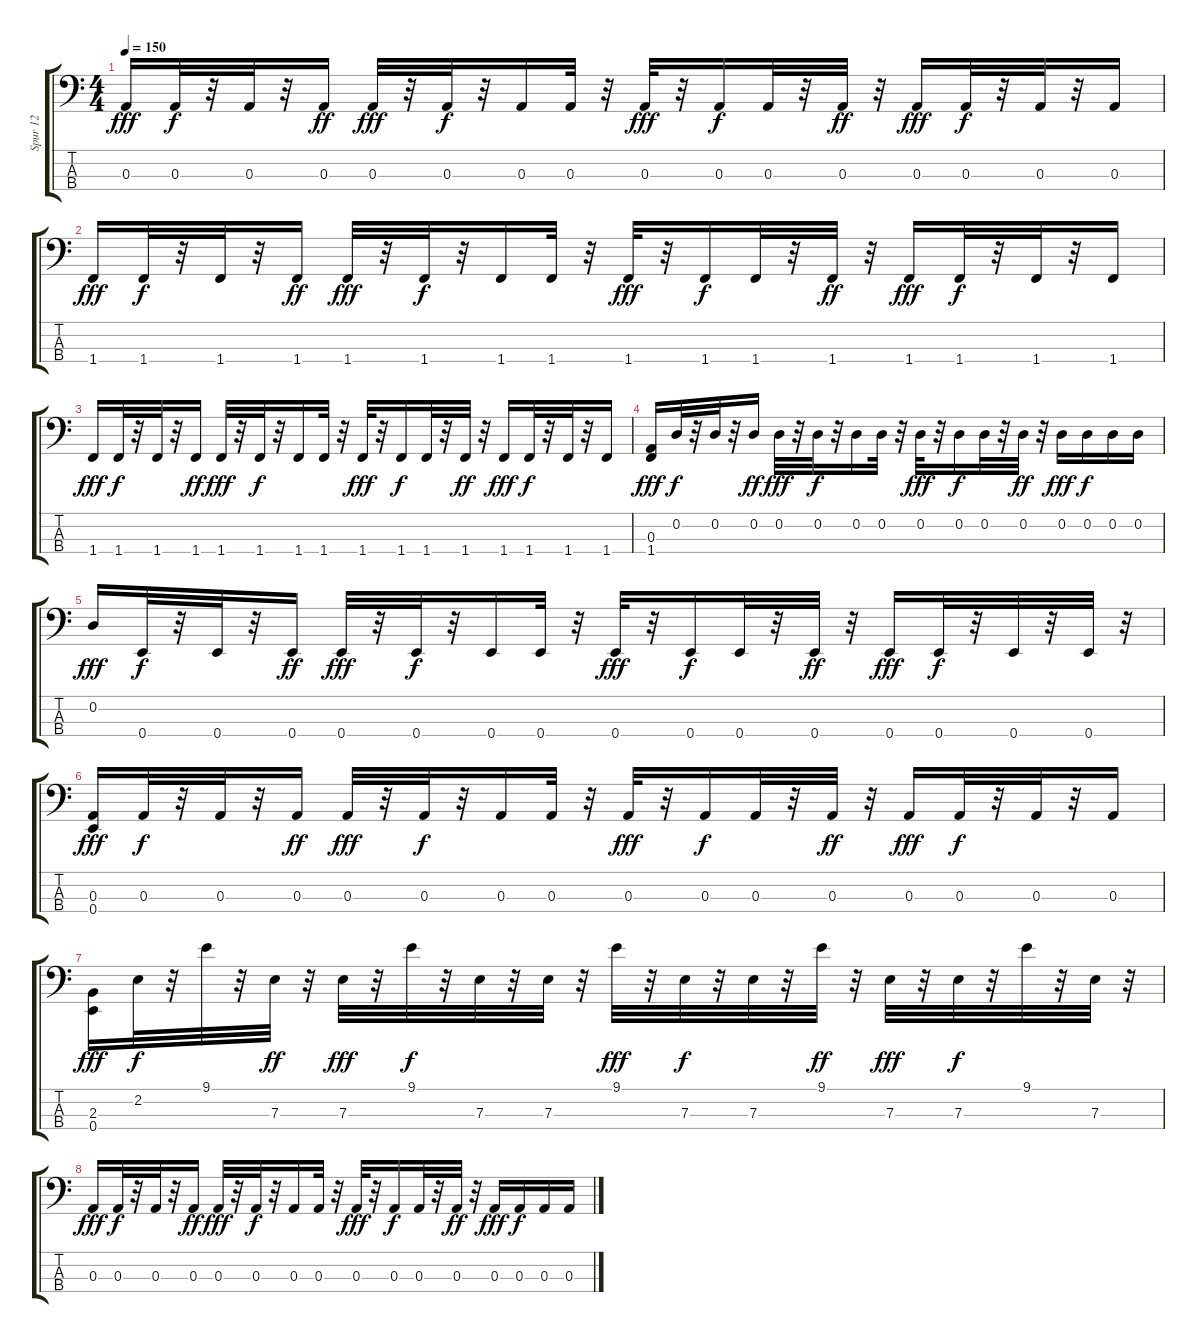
\track ("Spur 12" "Spur 12") {instrument synthbass2}
\staff {score tabs}
\tuning (G2 D2 A1 E1) {hide}
\ts (4 4)
\tempo 150
\clef f4
\ks c
0.3.16{dy fff} 0.3.32{dy f} r.32 0.3.32 r.32 0.3.16{dy ff} 0.3.32{dy fff} r.32 0.3.32{dy f} r.32 0.3.16 0.3.32 r.32 0.3.32{dy fff} r.32 0.3.16{dy f} 0.3.32 r.32 0.3.32{dy ff} r.32 0.3.16{dy fff} 0.3.32{dy f} r.32 0.3.32 r.32 0.3.16 |
1.4.16{dy fff} 1.4.32{dy f} r.32 1.4.32 r.32 1.4.16{dy ff} 1.4.32{dy fff} r.32 1.4.32{dy f} r.32 1.4.16 1.4.32 r.32 1.4.32{dy fff} r.32 1.4.16{dy f} 1.4.32 r.32 1.4.32{dy ff} r.32 1.4.16{dy fff} 1.4.32{dy f} r.32 1.4.32 r.32 1.4.16 |
1.4.16{dy fff} 1.4.32{dy f} r.32 1.4.32 r.32 1.4.16{dy ff} 1.4.32{dy fff} r.32 1.4.32{dy f} r.32 1.4.16 1.4.32 r.32 1.4.32{dy fff} r.32 1.4.16{dy f} 1.4.32 r.32 1.4.32{dy ff} r.32 1.4.16{dy fff} 1.4.32{dy f} r.32 1.4.32 r.32 1.4.16 |
(0.3 1.4).16{dy fff} 0.2.32{dy f} r.32 0.2.32 r.32 0.2.16{dy ff} 0.2.32{dy fff} r.32 0.2.32{dy f} r.32 0.2.16 0.2.32 r.32 0.2.32{dy fff} r.32 0.2.16{dy f} 0.2.32 r.32 0.2.32{dy ff} r.32 0.2.16{dy fff} 0.2.16{dy f} 0.2.16 0.2.16 |
0.2.16{dy fff} 0.4.32{dy f} r.32 0.4.32 r.32 0.4.16{dy ff} 0.4.32{dy fff} r.32 0.4.32{dy f} r.32 0.4.16 0.4.32 r.32 0.4.32{dy fff} r.32 0.4.16{dy f} 0.4.32 r.32 0.4.32{dy ff} r.32 0.4.16{dy fff} 0.4.32{dy f} r.32 0.4.32 r.32 0.4.32 r.32 |
(0.3 0.4).16{dy fff} 0.3.32{dy f} r.32 0.3.32 r.32 0.3.16{dy ff} 0.3.32{dy fff} r.32 0.3.32{dy f} r.32 0.3.16 0.3.32 r.32 0.3.32{dy fff} r.32 0.3.16{dy f} 0.3.32 r.32 0.3.32{dy ff} r.32 0.3.16{dy fff} 0.3.32{dy f} r.32 0.3.32 r.32 0.3.16 |
(2.3 0.4).16{dy fff} 2.2.32{dy f} r.32 9.1.32 r.32 7.3.32{dy ff} r.32 7.3.32{dy fff} r.32 9.1.32{dy f} r.32 7.3.32 r.32 7.3.32 r.32 9.1.32{dy fff} r.32 7.3.32{dy f} r.32 7.3.32 r.32 9.1.32{dy ff} r.32 7.3.32{dy fff} r.32 7.3.32{dy f} r.32 9.1.32 r.32 7.3.32 r.32 |
0.3.16{dy fff} 0.3.32{dy f} r.32 0.3.32 r.32 0.3.16{dy ff} 0.3.32{dy fff} r.32 0.3.32{dy f} r.32 0.3.16 0.3.32 r.32 0.3.32{dy fff} r.32 0.3.16{dy f} 0.3.32 r.32 0.3.32{dy ff} r.32 0.3.16{dy fff} 0.3.16{dy f} 0.3.16 0.3.16
